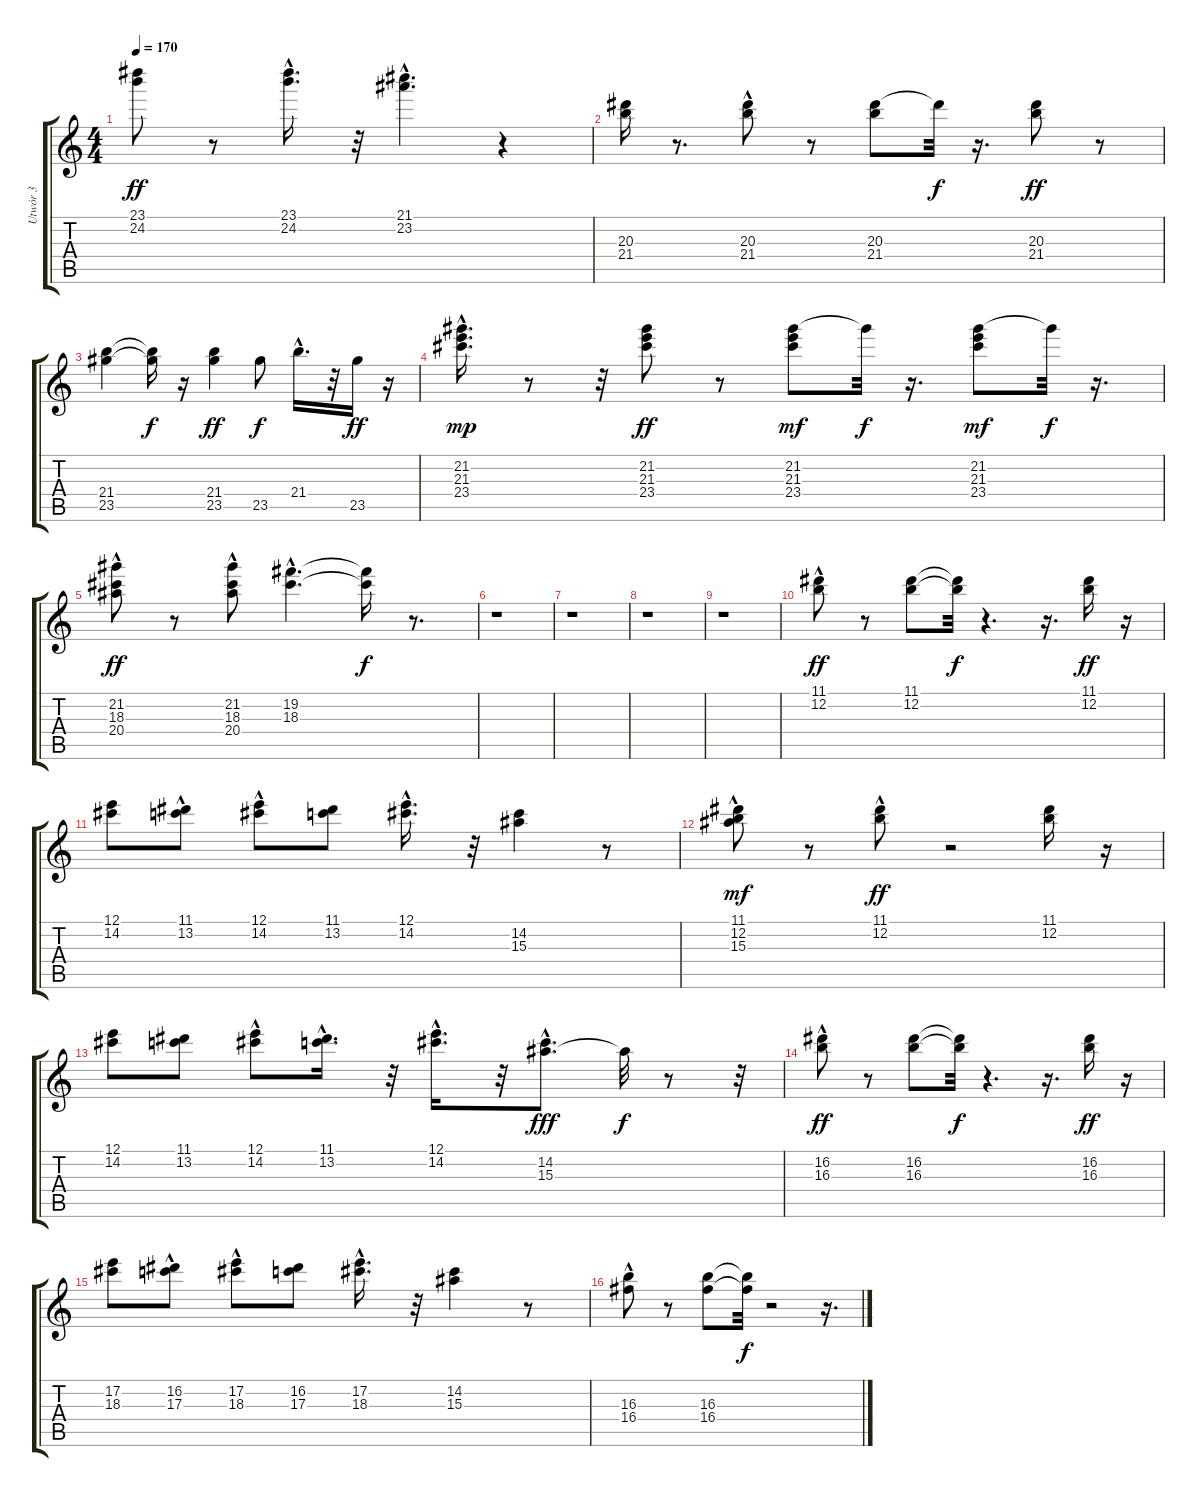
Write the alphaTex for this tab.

\track ("Utwór 3" "Utwór 3") {instrument distortionguitar}
\staff {score tabs}
\tuning (E4 B3 G3 D3 A2 E2) {hide}
\ts (4 4)
\tempo 170
\clef g2
\ks c
(23.1 24.2).8{dy ff} r.8 (23.1{hac} 24.2).16{d} r.32 (21.1{hac} 23.2{hac}).4{d} r.4 |
(20.3 21.4).16 r.8{d} (20.3 21.4{hac}).8 r.8 (20.3 21.4).8 20.3{t}.32{dy f} r.16{d} (20.3 21.4).8{dy ff} r.8 |
(21.4 23.5).4 (21.4{t} 23.5{t}).16{dy f} r.16 (21.4 23.5).4{dy ff} 23.5.8{dy f} 21.4{hac}.16{d} r.32 23.5.16{dy ff} r.16 |
(21.2{hac} 21.3{hac} 23.4{hac}).16{d dy mp} r.8 r.32 (21.2 21.3 23.4).8{dy ff} r.8 (21.2 21.3 23.4).8{dy mf} 21.2{t}.32{dy f} r.16{d} (21.2 21.3 23.4).8{dy mf} 21.2{t}.32{dy f} r.16{d} |
(21.2 18.3 20.4{hac}).8{dy ff} r.8 (21.2{hac} 18.3 20.4).8 (19.2{hac} 18.3{hac}).4{d} (19.2{t} 18.3{t}).16{dy f} r.8{d} |
r.1 |
r.1 |
r.1 |
r.1 |
(11.1 12.2{hac}).8{dy ff} r.8 (11.1 12.2).8 (11.1{t} 12.2{t}).32{dy f} r.4{d} r.16{d} (11.1 12.2).16{dy ff} r.16 |
(12.1 14.2).8 (11.1{hac} 13.2).8 (12.1{hac} 14.2).8 (11.1 13.2).8 (12.1 14.2{hac}).16{d} r.32 (14.2 15.3).4 r.8 |
(11.1 12.2{hac} 15.3).8{dy mf} r.8 (11.1 12.2{hac}).8{dy ff} r.2 (11.1 12.2).16 r.16 |
(12.1 14.2).8 (11.1 13.2).8 (12.1{hac} 14.2).8 (11.1{hac} 13.2{hac}).16{d} r.32 (12.1{hac} 14.2{hac}).16{d} r.32 (14.2{hac} 15.3{hac}).8{d dy fff} 15.3{t}.32{dy f} r.8 r.32 |
(16.2 16.3{hac}).8{dy ff} r.8 (16.2 16.3).8 (16.2{t} 16.3{t}).32{dy f} r.4{d} r.16{d} (16.2 16.3).16{dy ff} r.16 |
(17.2 18.3).8 (16.2{hac} 17.3).8 (17.2{hac} 18.3).8 (16.2 17.3).8 (17.2 18.3{hac}).16{d} r.32 (14.2 15.3).4 r.8 |
(16.3 16.4{hac}).8 r.8 (16.3 16.4).8 (16.3{t} 16.4{t}).32{dy f} r.2 r.16{d}
